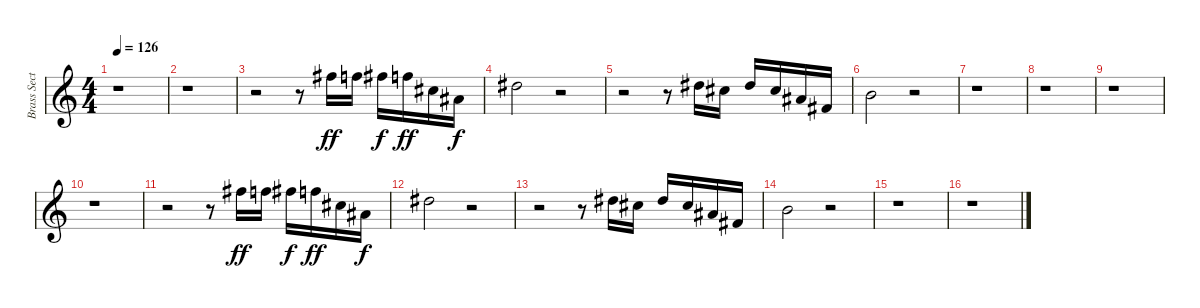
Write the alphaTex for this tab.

\track ("Brass Section 1" "Brass Sect") {instrument brasssection}
\staff {score}
\tuning (E4 B3 G3 D3 A2 E2) {hide}
\ts (4 4)
\tempo 126
\clef g2
\ks c
r.1{dy f} |
r.1 |
r.2 r.8 14.1.16{dy ff} 13.1.16 14.1.16{dy f} 13.1.16{dy ff} 14.2.16 15.3.16{dy f} |
16.2.2 r.2 |
r.2 r.8 16.2.16 14.2.16 16.2.16 14.2.16 15.3.16 16.4.16 |
16.3.2 r.2 |
r.1 |
r.1 |
r.1 |
r.1 |
r.2 r.8 14.1.16{dy ff} 13.1.16 14.1.16{dy f} 13.1.16{dy ff} 14.2.16 15.3.16{dy f} |
16.2.2 r.2 |
r.2 r.8 16.2.16 14.2.16 16.2.16 14.2.16 15.3.16 16.4.16 |
16.3.2 r.2 |
r.1 |
r.1
